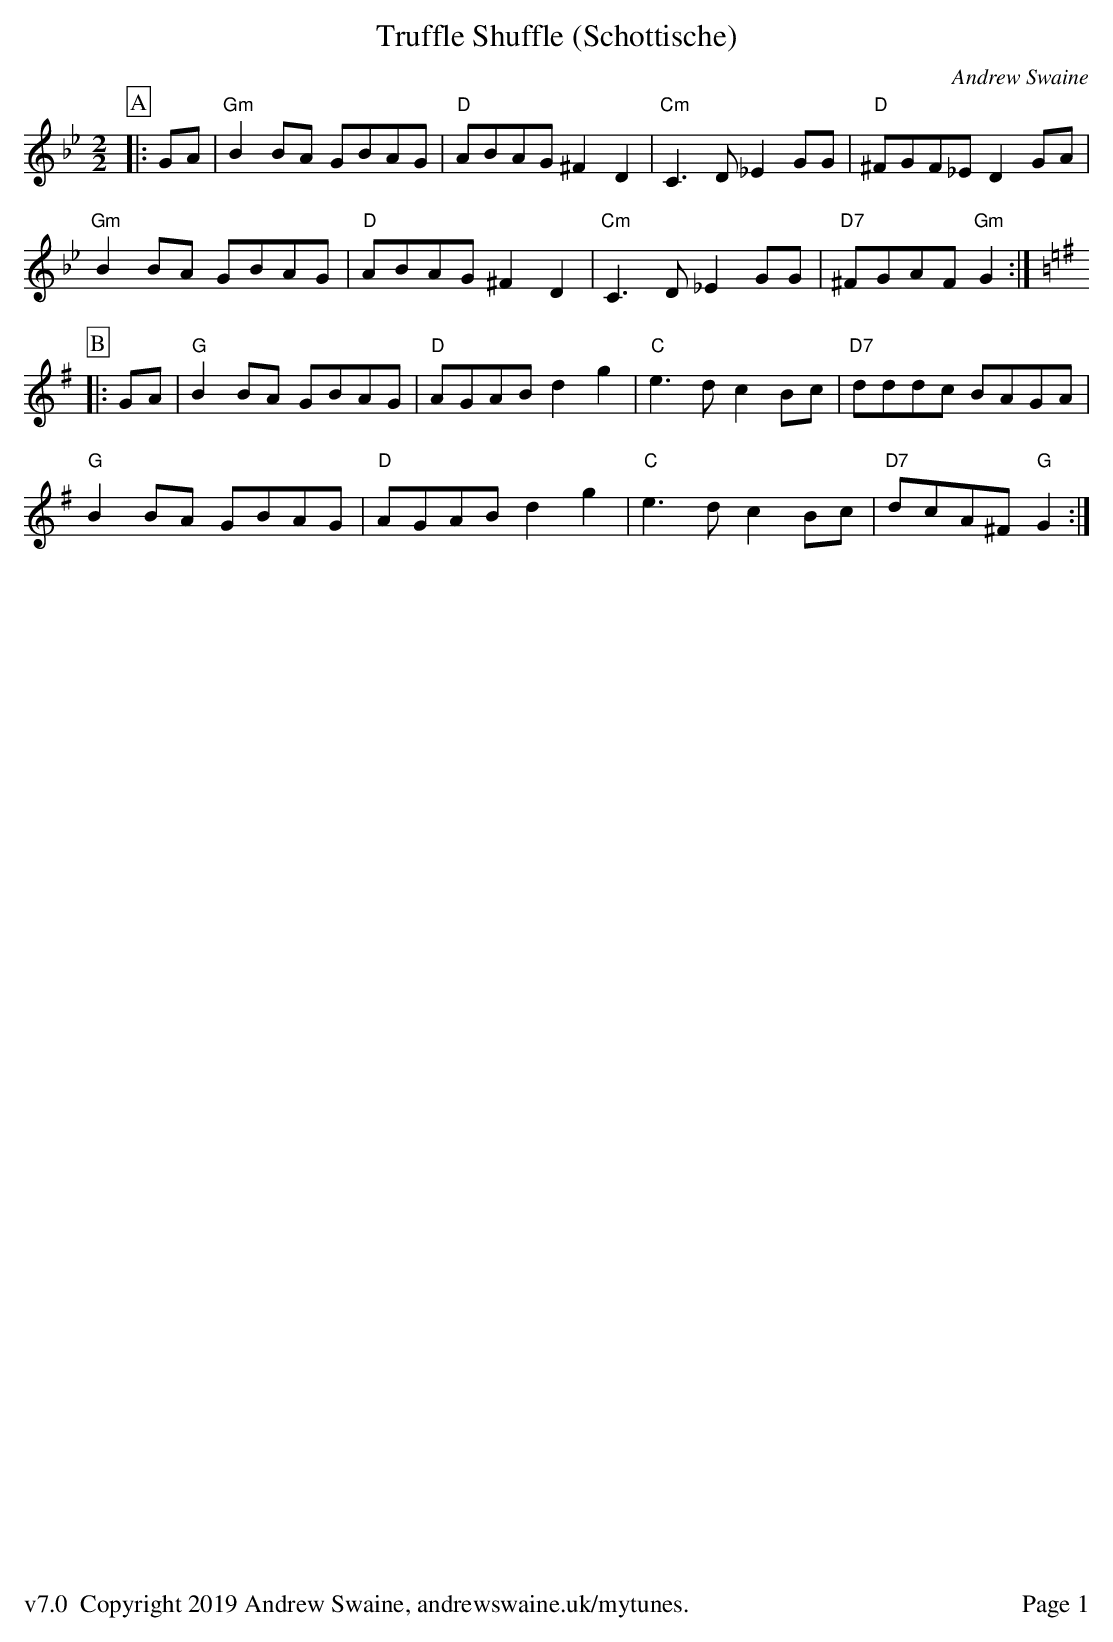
X:1
T:Truffle Shuffle (Schottische)
C:Andrew Swaine
M:2/2
L:1/8
K:Gm
P:A
|:GA|"Gm"B2BA GBAG|"D"ABAG ^F2D2|"Cm"C3D _E2GG|"D"^FGF_E D2GA|
"Gm"B2BA GBAG|"D"ABAG ^F2D2|"Cm"C3D _E2GG|"D7"^FGAF "Gm"G2:|
K:G
P:B
|:GA|"G"B2BA GBAG|"D"AGAB d2g2|"C"e3d c2Bc|"D7"dddc BAGA|
"G"B2BA GBAG|"D"AGAB d2g2|"C"e3d c2Bc|"D7"dcA^F "G"G2:|
